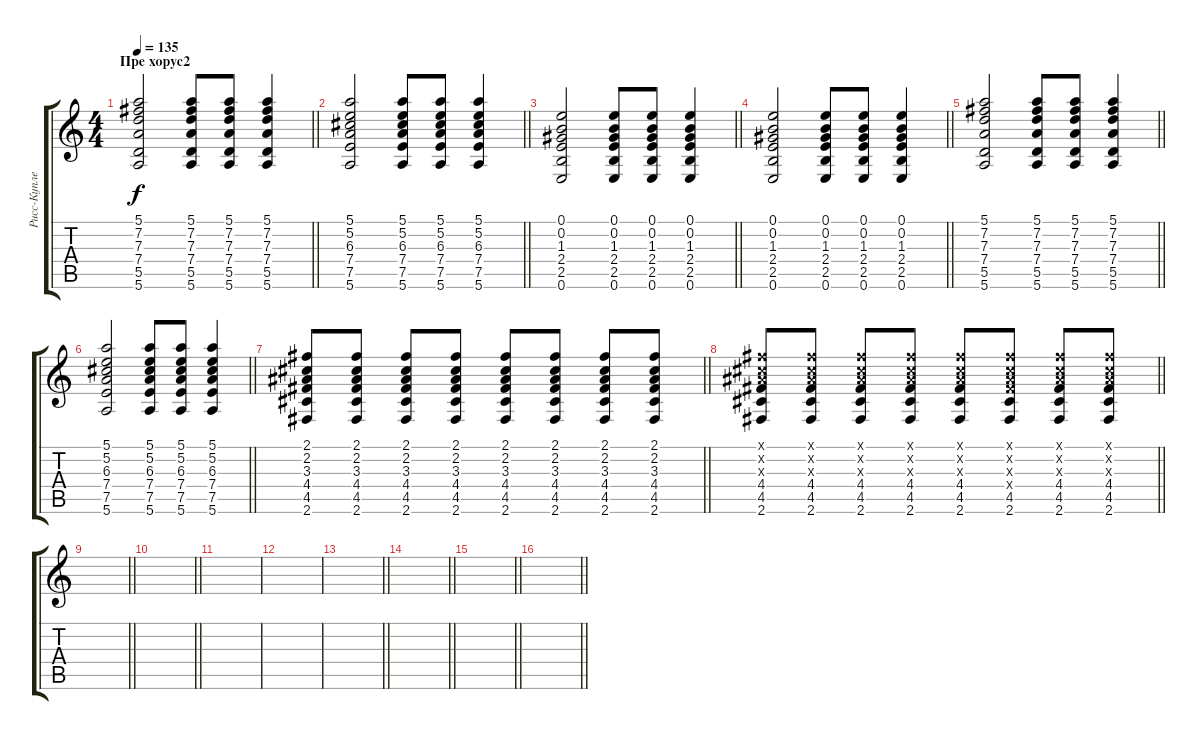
\track ("Рисс-Куплеты и ПХ" "Рисс-Купле") {mute instrument electricguitarclean}
\staff {score tabs}
\tuning (E4 B3 G3 D3 A2 E2) {hide}
\ts (4 4)
\section ("" "Пре хорус2")
\tempo 135
\clef g2
\barLineRight lightlight
\ks c
(5.1 7.2 7.3 7.4 5.5 5.6).2{dy f volume 16} (5.1 7.2 7.3 7.4 5.5 5.6).8 (5.1 7.2 7.3 7.4 5.5 5.6).8 (5.1 7.2 7.3 7.4 5.5 5.6).4 |
\barLineRight lightlight
(5.1 5.2 6.3 7.4 7.5 5.6).2 (5.1 5.2 6.3 7.4 7.5 5.6).8 (5.1 5.2 6.3 7.4 7.5 5.6).8 (5.1 5.2 6.3 7.4 7.5 5.6).4 |
\barLineRight lightlight
(0.1 0.2 1.3 2.4 2.5 0.6).2 (0.1 0.2 1.3 2.4 2.5 0.6).8 (0.1 0.2 1.3 2.4 2.5 0.6).8 (0.1 0.2 1.3 2.4 2.5 0.6).4 |
\barLineRight lightlight
(0.1 0.2 1.3 2.4 2.5 0.6).2 (0.1 0.2 1.3 2.4 2.5 0.6).8 (0.1 0.2 1.3 2.4 2.5 0.6).8 (0.1 0.2 1.3 2.4 2.5 0.6).4 |
\barLineRight lightlight
(5.1 7.2 7.3 7.4 5.5 5.6).2 (5.1 7.2 7.3 7.4 5.5 5.6).8 (5.1 7.2 7.3 7.4 5.5 5.6).8 (5.1 7.2 7.3 7.4 5.5 5.6).4 |
\barLineRight lightlight
(5.1 5.2 6.3 7.4 7.5 5.6).2 (5.1 5.2 6.3 7.4 7.5 5.6).8 (5.1 5.2 6.3 7.4 7.5 5.6).8 (5.1 5.2 6.3 7.4 7.5 5.6).4 |
\barLineRight lightlight
(2.1 2.2 3.3 4.4 4.5 2.6).8{volume 16} (2.1 2.2 3.3 4.4 4.5 2.6).8 (2.1 2.2 3.3 4.4 4.5 2.6).8 (2.1 2.2 3.3 4.4 4.5 2.6).8 (2.1 2.2 3.3 4.4 4.5 2.6).8 (2.1 2.2 3.3 4.4 4.5 2.6).8 (2.1 2.2 3.3 4.4 4.5 2.6).8 (2.1 2.2 3.3 4.4 4.5 2.6).8 |
\barLineRight lightlight
(2.1{x} 2.2{x} 3.3{x} 4.4 4.5 2.6).8 (2.1{x} 2.2{x} 3.3{x} 4.4 4.5 2.6).8 (2.1{x} 2.2{x} 3.3{x} 4.4 4.5 2.6).8 (2.1{x} 2.2{x} 3.3{x} 4.4 4.5 2.6).8 (2.1{x} 2.2{x} 3.3{x} 4.4 4.5 2.6).8 (2.1{x} 2.2{x} 3.3{x} 4.4{x} 4.5 2.6).8 (2.1{x} 2.2{x} 3.3{x} 4.4 4.5 2.6).8 (2.1{x} 2.2{x} 3.3{x} 4.4 4.5 2.6).8 |
\barLineRight lightlight
|
\barLineRight lightlight
|
|
|
\barLineRight lightlight
|
\barLineRight lightlight
|
\barLineRight lightlight
|
\barLineRight lightlight
